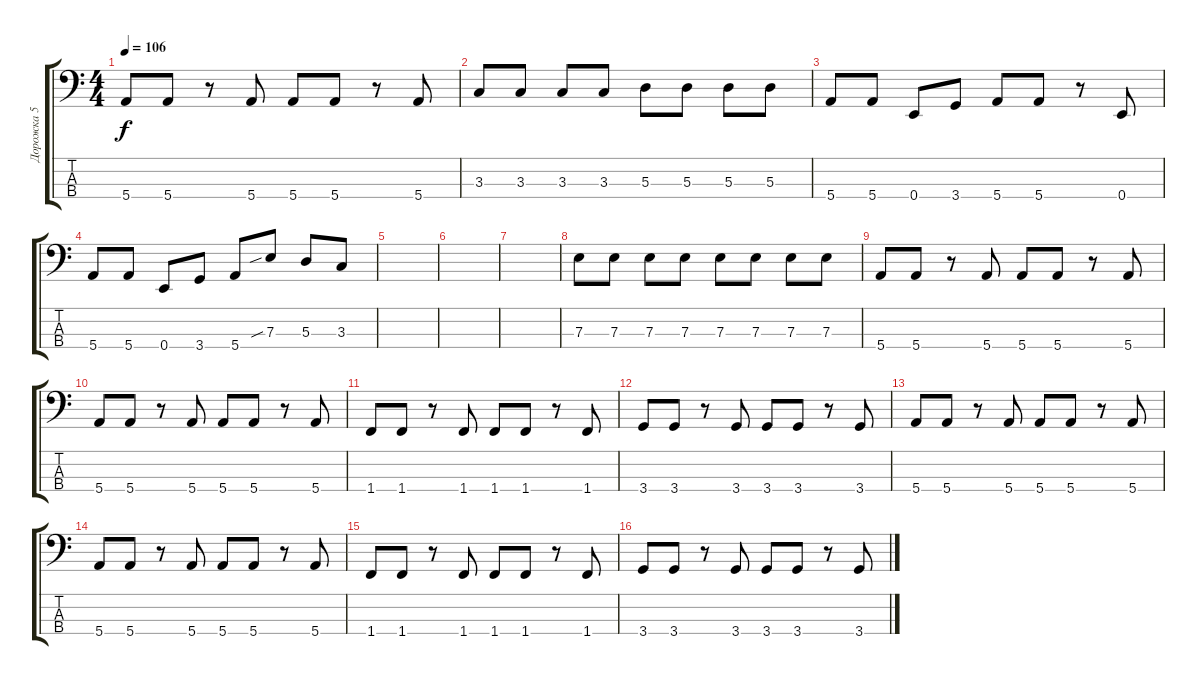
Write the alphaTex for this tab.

\track ("Дорожка 5" "Дорожка 5") {instrument electricbassfinger}
\staff {score tabs}
\tuning (G2 D2 A1 E1) {hide}
\ts (4 4)
\tempo 106
\clef f4
\ks c
5.4.8{dy f} 5.4.8 r.8 5.4.8 5.4.8 5.4.8 r.8 5.4.8 |
3.3.8 3.3.8 3.3.8 3.3.8 5.3.8 5.3.8 5.3.8 5.3.8 |
5.4.8 5.4.8 0.4.8 3.4.8 5.4.8 5.4.8 r.8 0.4.8 |
5.4.8 5.4.8 0.4.8 3.4.8 5.4.8 7.3{sib}.8 5.3.8 3.3.8 |
|
|
|
7.3.8 7.3.8 7.3.8 7.3.8 7.3.8 7.3.8 7.3.8 7.3.8 |
5.4.8 5.4.8 r.8 5.4.8 5.4.8 5.4.8 r.8 5.4.8 |
5.4.8 5.4.8 r.8 5.4.8 5.4.8 5.4.8 r.8 5.4.8 |
1.4.8 1.4.8 r.8 1.4.8 1.4.8 1.4.8 r.8 1.4.8 |
3.4.8 3.4.8 r.8 3.4.8 3.4.8 3.4.8 r.8 3.4.8 |
5.4.8 5.4.8 r.8 5.4.8 5.4.8 5.4.8 r.8 5.4.8 |
5.4.8 5.4.8 r.8 5.4.8 5.4.8 5.4.8 r.8 5.4.8 |
1.4.8 1.4.8 r.8 1.4.8 1.4.8 1.4.8 r.8 1.4.8 |
3.4.8 3.4.8 r.8 3.4.8 3.4.8 3.4.8 r.8 3.4.8
